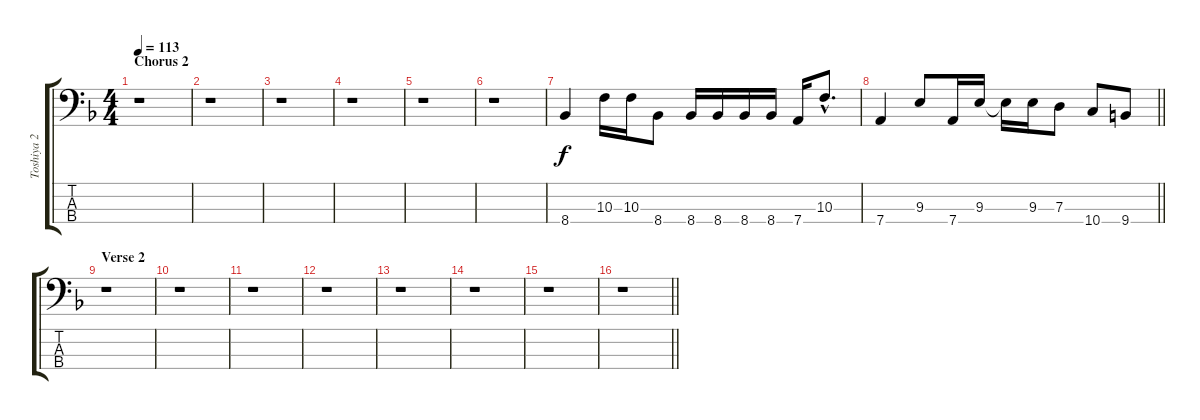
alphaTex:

\track ("Toshiya 2" "Toshiya 2") {instrument electricbasspick}
\staff {score tabs}
\tuning (F2 C2 G1 D1) {hide}
\ts (4 4)
\section ("" "Chorus 2")
\tempo 113
\clef f4
\ks f
r.1{dy f} |
r.1 |
r.1 |
r.1 |
r.1 |
r.1 |
8.4.4 10.3.16 10.3.16 8.4.8 8.4.16 8.4.16 8.4.16 8.4.16 7.4.16 10.3{hac}.8{d} |
\barLineRight lightlight
7.4.4 9.3.8 7.4.16 9.3.16 9.3{t}.16 9.3.16 7.3.8 10.4.8 9.4.8 |
\section ("" "Verse 2")
r.1 |
r.1 |
r.1 |
r.1 |
r.1 |
r.1 |
r.1 |
\barLineRight lightlight
r.1
